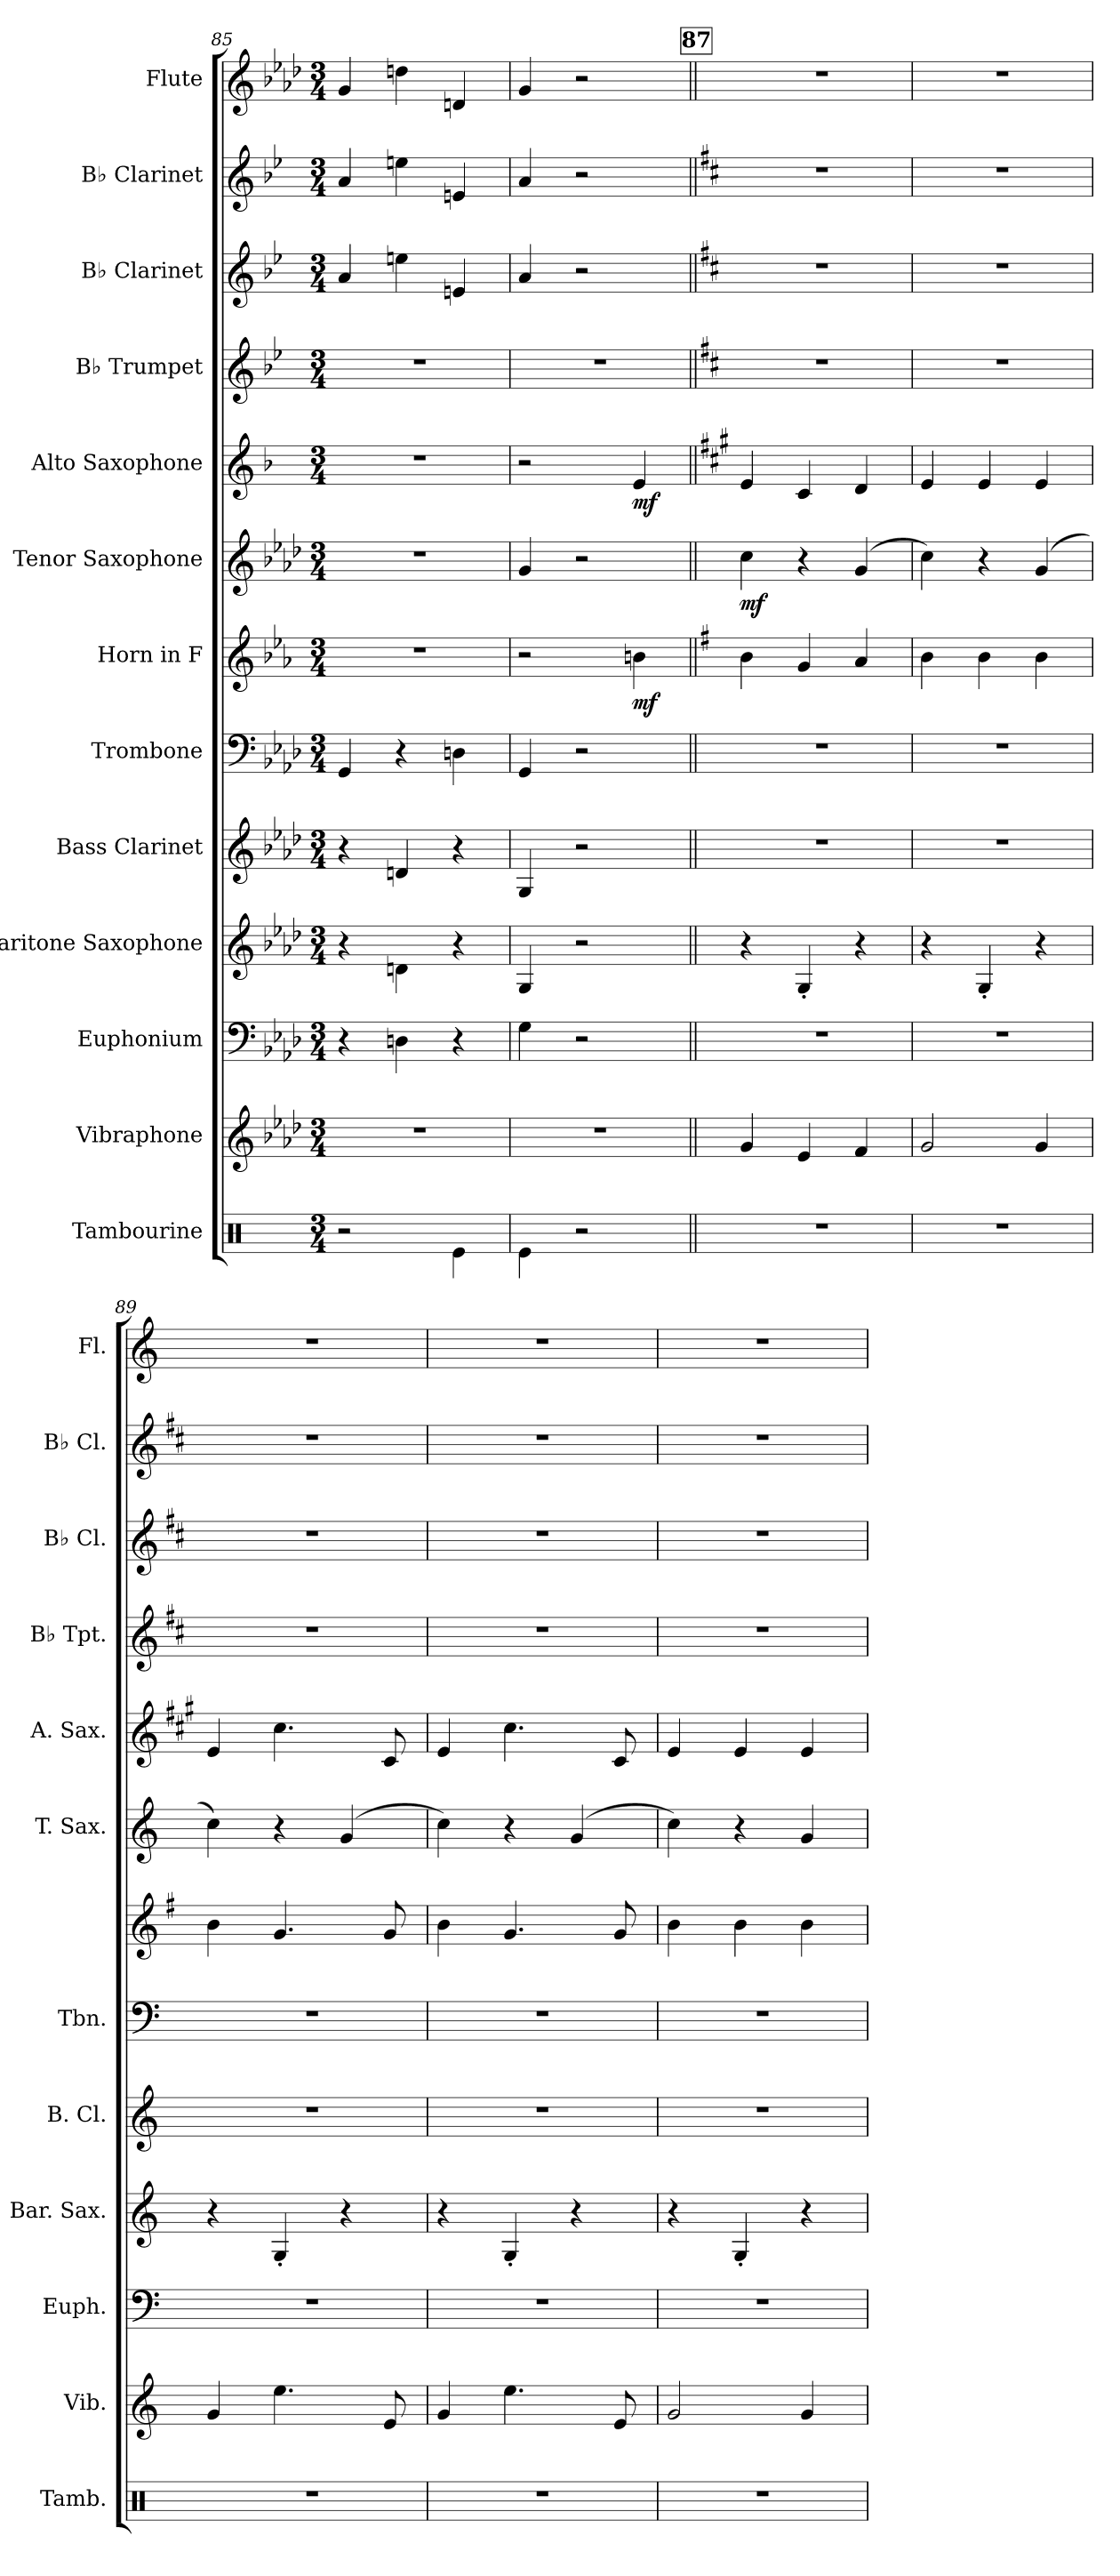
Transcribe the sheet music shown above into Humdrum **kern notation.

**kern	**kern	**kern	**kern	**dynam	**kern	**kern	**kern	**dynam	**kern	**dynam	**kern	**dynam	**kern	**kern	**kern	**kern
*part13	*part12	*part11	*part10	*part10	*part9	*part8	*part7	*part7	*part6	*part6	*part5	*part5	*part4	*part3	*part2	*part1
*staff13	*staff12	*staff11	*staff10	*staff10	*staff9	*staff8	*staff7	*staff7	*staff6	*staff6	*staff5	*staff5	*staff4	*staff3	*staff2	*staff1
*I"Tambourine	*I"Vibraphone	*I"Euphonium	*I"Baritone Saxophone	*	*I"Bass Clarinet	*I"Trombone	*I"Horn in F	*	*I"Tenor Saxophone	*	*I"Alto Saxophone	*	*I"B♭ Trumpet	*I"B♭ Clarinet	*I"B♭ Clarinet	*I"Flute
*I'Tamb.	*I'Vib.	*I'Euph.	*I'Bar. Sax.	*	*I'B. Cl.	*I'Tbn.	*	*	*I'T. Sax.	*	*I'A. Sax.	*	*I'B♭ Tpt.	*I'B♭ Cl.	*I'B♭ Cl.	*I'Fl.
*clefX	*clefG2	*clefF4	*clefG2	*	*clefG2	*clefF4	*clefG2	*	*clefG2	*	*clefG2	*	*clefG2	*clefG2	*clefG2	*clefG2
*	*	*	*ITrd12c21	*	*ITrd8c14	*	*ITrd4c7	*	*ITrd8c14	*	*ITrd5c9	*	*ITrd1c2	*ITrd1c2	*ITrd1c2	*
*k[]	*k[b-e-a-d-]	*k[b-e-a-d-]	*k[b-e-a-d-]	*	*k[b-e-a-d-]	*k[b-e-a-d-]	*k[b-e-a-d-]	*	*k[b-e-a-d-]	*	*k[b-e-a-d-]	*	*k[b-e-a-d-]	*k[b-e-a-d-]	*k[b-e-a-d-]	*k[b-e-a-d-]
*M3/4	*M3/4	*M3/4	*M3/4	*	*M3/4	*M3/4	*M3/4	*	*M3/4	*	*M3/4	*	*M3/4	*M3/4	*M3/4	*M3/4
=85	=85	=85	=85	=85	=85	=85	=85	=85	=85	=85	=85	=85	=85	=85	=85	=85
2r	2.r	4r	4r	.	4r	4GG/	2.r	.	2.r	.	2.r	.	2.r	4g/	4g/	4g/
.	.	4Dn\	4Dn\	.	4Dn/	4r	.	.	.	.	.	.	.	4ddn\	4ddn\	4ddn\
4Re\	.	4r	4r	.	4r	4Dn\	.	.	.	.	.	.	.	4dn/	4dn/	4dn/
=86	=86	=86	=86	=86	=86	=86	=86	=86	=86	=86	=86	=86	=86	=86	=86	=86
4Re\	2.r	4G\	4GG/	.	4GG/	4GG/	2r	.	4G/	.	2r	.	2.r	4g/	4g/	4g/
2r	.	2r	2r	.	2r	2r	.	.	2r	.	.	.	.	2r	2r	2r
!	!	!	!	!	!	!	!	!LO:DY:b	!	!	!	!LO:DY:b	!	!	!	!
.	.	.	.	.	.	.	4en\	mf	.	.	4G/	mf	.	.	.	.
!!LO:REH:place=s1:a:B:fs=14:t=87
=87||	=87||	=87||	=87||	=87||	=87||	=87||	=87||	=87||	=87||	=87||	=87||	=87||	=87||	=87||	=87||	=87||
*	*k[]	*k[]	*k[]	*	*k[]	*k[]	*k[]	*	*k[]	*	*k[]	*	*k[]	*k[]	*k[]	*k[]
!	!	!	!	!LO:DY:b	!	!	!	!	!	!	!	!	!	!	!	!
!	!	!	!	!LO:DY:n=1:b	!	!	!	!	!	!LO:DY:b	!	!	!	!	!	!
2.r	4g/	2.r	4r	mf mf	2.r	2.r	4e\	.	4c\	mf	4G/	.	2.r	2.r	2.r	2.r
.	4e/	.	4GG'/	.	.	.	4c/	.	4r	.	4E/	.	.	.	.	.
.	4f/	.	4r	.	.	.	4d/	.	(4G/	.	4F/	.	.	.	.	.
=88	=88	=88	=88	=88	=88	=88	=88	=88	=88	=88	=88	=88	=88	=88	=88	=88
2.r	2g/	2.r	4r	.	2.r	2.r	4e\	.	4c\)	.	4G/	.	2.r	2.r	2.r	2.r
.	.	.	4GG'/	.	.	.	4e\	.	4r	.	4G/	.	.	.	.	.
.	4g/	.	4r	.	.	.	4e\	.	(4G/	.	4G/	.	.	.	.	.
=89	=89	=89	=89	=89	=89	=89	=89	=89	=89	=89	=89	=89	=89	=89	=89	=89
2.r	4g/	2.r	4r	.	2.r	2.r	4e\	.	4c\)	.	4G/	.	2.r	2.r	2.r	2.r
.	4.ee\	.	4GG'/	.	.	.	4.c/	.	4r	.	4.e\	.	.	.	.	.
.	.	.	4r	.	.	.	.	.	(4G/	.	.	.	.	.	.	.
.	8e/	.	.	.	.	.	8c/	.	.	.	8E/	.	.	.	.	.
=90	=90	=90	=90	=90	=90	=90	=90	=90	=90	=90	=90	=90	=90	=90	=90	=90
2.r	4g/	2.r	4r	.	2.r	2.r	4e\	.	4c\)	.	4G/	.	2.r	2.r	2.r	2.r
.	4.ee\	.	4GG'/	.	.	.	4.c/	.	4r	.	4.e\	.	.	.	.	.
.	.	.	4r	.	.	.	.	.	(4G/	.	.	.	.	.	.	.
.	8e/	.	.	.	.	.	8c/	.	.	.	8E/	.	.	.	.	.
=91	=91	=91	=91	=91	=91	=91	=91	=91	=91	=91	=91	=91	=91	=91	=91	=91
2.r	2g/	2.r	4r	.	2.r	2.r	4e\	.	4c\)	.	4G/	.	2.r	2.r	2.r	2.r
.	.	.	4GG'/	.	.	.	4e\	.	4r	.	4G/	.	.	.	.	.
.	4g/	.	4r	.	.	.	4e\	.	4G/	.	4G/	.	.	.	.	.
=	=	=	=	=	=	=	=	=	=	=	=	=	=	=	=	=
*-	*-	*-	*-	*-	*-	*-	*-	*-	*-	*-	*-	*-	*-	*-	*-	*-
